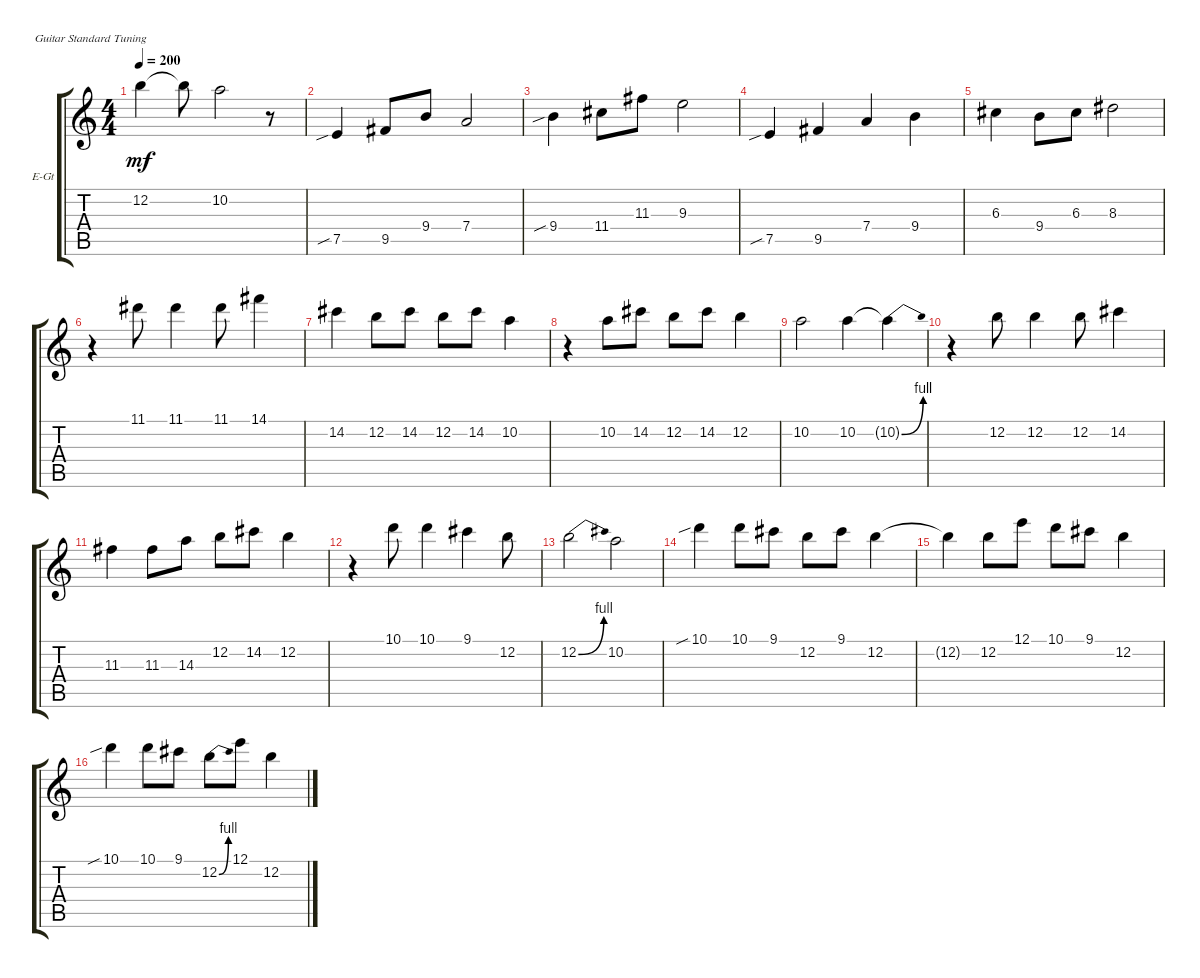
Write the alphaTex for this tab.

\defaultSystemsLayout 4
\bracketExtendMode groupsimilarinstruments
\firstSystemTrackNameOrientation horizontal
\otherSystemsTrackNameOrientation horizontal
\track ("Electric Guitar" "E-Gt") {instrument distortionguitar}
\staff {score tabs}
\tuning (E4 B3 G3 D3 A2 E2)
\ts (4 4)
\tempo 200
\clef g2
\ks c
12.2.4{dy mf} 12.2{t}.8 10.2.2 r.8 |
7.5{sib}.4 9.5.8 9.4.8 7.4.2 |
9.4{sib}.4 11.4.8 11.3.8 9.3.2 |
7.5{sib}.4 9.5.4 7.4.4 9.4.4 |
6.3.4 9.4.8 6.3.8 8.3.2 |
r.4 11.1.8 11.1.4 11.1.8 14.1.4 |
14.2.4 12.2.8 14.2.8 12.2.8 14.2.8 10.2.4 |
r.4 10.2.8 14.2.8 12.2.8 14.2.8 12.2.4 |
10.2.2 10.2.4 10.2{be (bend 30 0 58.199999999999996 4) t}.4 |
r.4 12.2.8 12.2.4 12.2.8 14.2.4 |
11.3.4 11.3.8 14.3.8 12.2.8 14.2.8 12.2.4 |
r.4 10.1.8 10.1.4 9.1.4 12.2.8 |
12.2{be (bend 0 0 47.4 4)}.2 10.2.2 |
10.1{sib}.4 10.1.8 9.1.8 12.2.8 9.1.8 12.2.4 |
12.2{t}.4 12.2.8 12.1.8 10.1.8 9.1.8 12.2.4 |
10.1{sib}.4 10.1.8 9.1.8 12.2{be (bend 0 0 15 4)}.8 12.1.8 12.2.4
